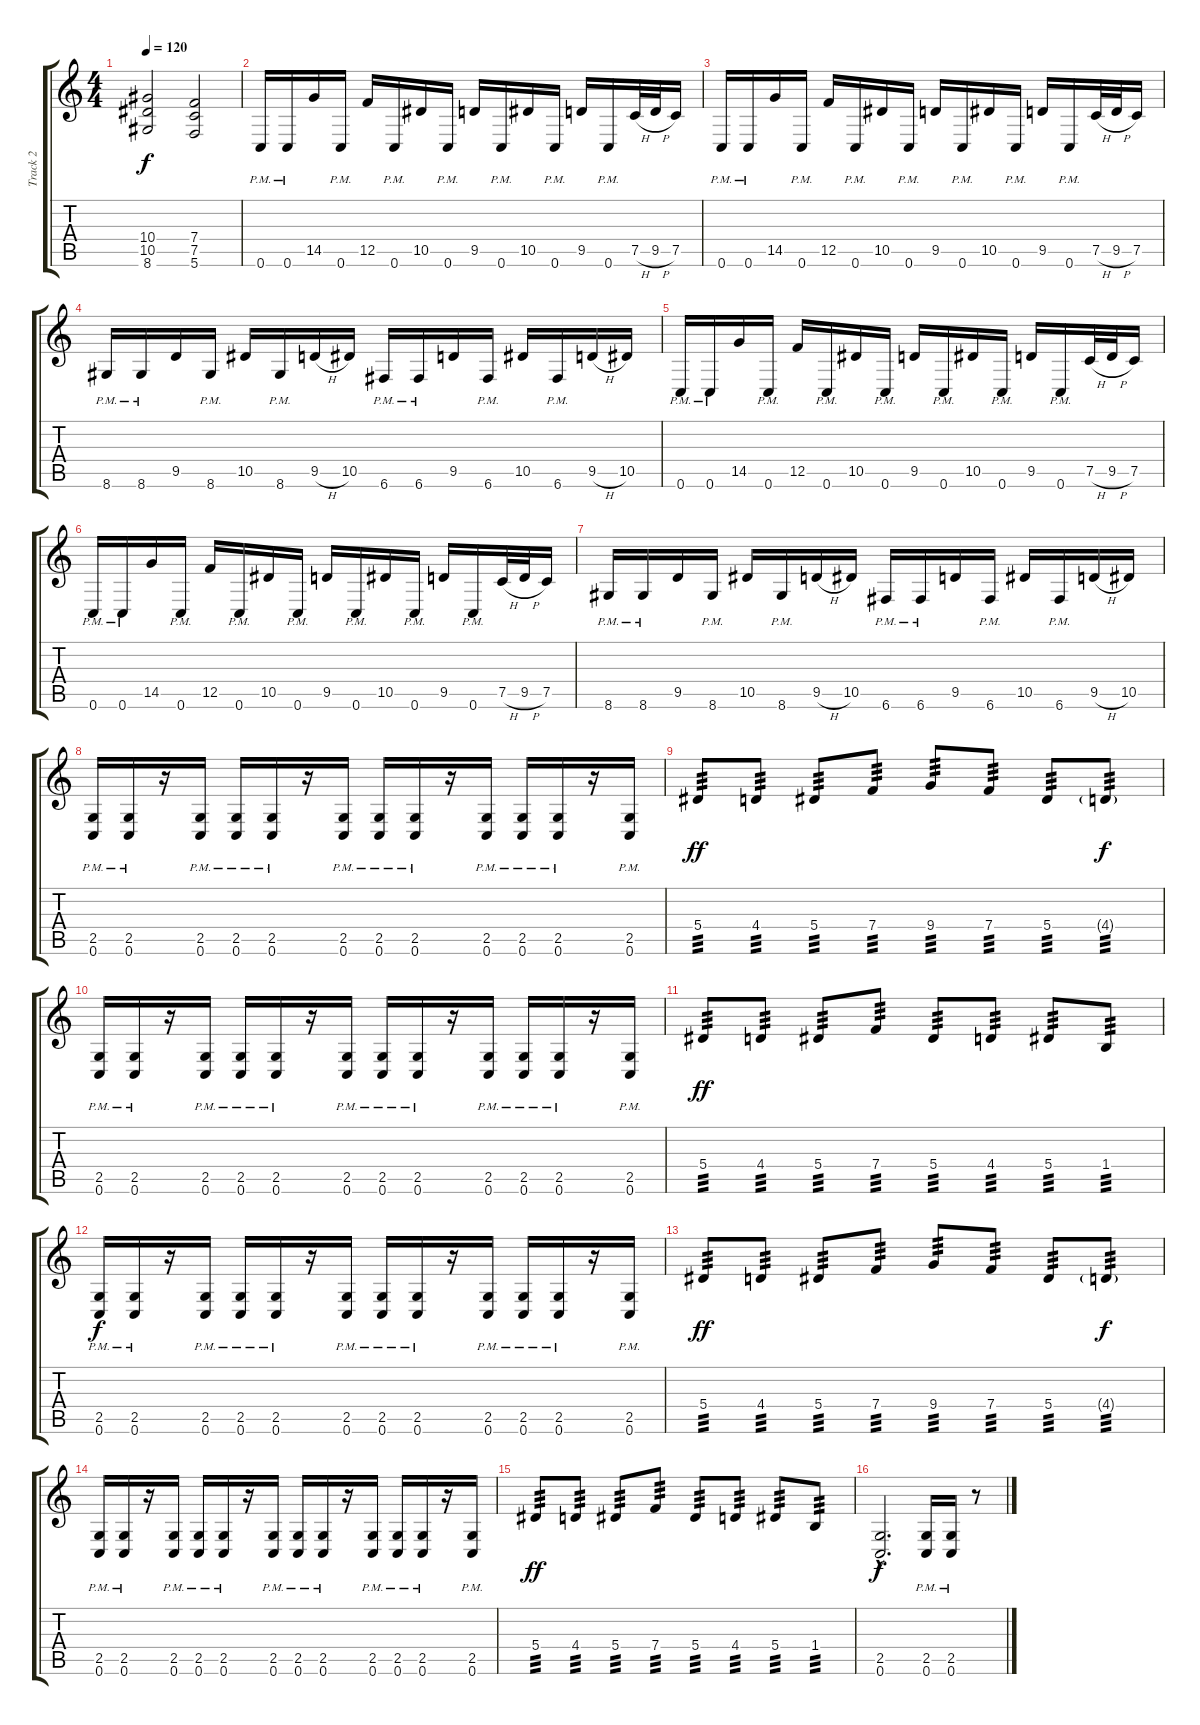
\track ("Track 2" "Track 2") {instrument overdrivenguitar}
\staff {score tabs}
\tuning (C4 G3 Eb3 Bb2 F2 C2) {hide}
\ts (4 4)
\tempo 120
\clef g2
\ks c
(10.4 10.5 8.6).2{dy f instrument overdrivenguitar} (7.4 7.5 5.6).2 |
0.6{pm}.16 0.6{pm}.16 14.5.16 0.6{pm}.16 12.5.16 0.6{pm}.16 10.5.16 0.6{pm}.16 9.5.16 0.6{pm}.16 10.5.16 0.6{pm}.16 9.5.16 0.6{pm}.16 7.5{h}.32 9.5{h}.32 7.5.16 |
0.6{pm}.16 0.6{pm}.16 14.5.16 0.6{pm}.16 12.5.16 0.6{pm}.16 10.5.16 0.6{pm}.16 9.5.16 0.6{pm}.16 10.5.16 0.6{pm}.16 9.5.16 0.6{pm}.16 7.5{h}.32 9.5{h}.32 7.5.16 |
8.6{pm}.16 8.6{pm}.16 9.5.16 8.6{pm}.16 10.5.16 8.6{pm}.16 9.5{h}.16 10.5.16 6.6{pm}.16 6.6{pm}.16 9.5.16 6.6{pm}.16 10.5.16 6.6{pm}.16 9.5{h}.16 10.5.16 |
0.6{pm}.16 0.6{pm}.16 14.5.16 0.6{pm}.16 12.5.16 0.6{pm}.16 10.5.16 0.6{pm}.16 9.5.16 0.6{pm}.16 10.5.16 0.6{pm}.16 9.5.16 0.6{pm}.16 7.5{h}.32 9.5{h}.32 7.5.16 |
0.6{pm}.16 0.6{pm}.16 14.5.16 0.6{pm}.16 12.5.16 0.6{pm}.16 10.5.16 0.6{pm}.16 9.5.16 0.6{pm}.16 10.5.16 0.6{pm}.16 9.5.16 0.6{pm}.16 7.5{h}.32 9.5{h}.32 7.5.16 |
8.6{pm}.16 8.6{pm}.16 9.5.16 8.6{pm}.16 10.5.16 8.6{pm}.16 9.5{h}.16 10.5.16 6.6{pm}.16 6.6{pm}.16 9.5.16 6.6{pm}.16 10.5.16 6.6{pm}.16 9.5{h}.16 10.5.16 |
(2.5{pm} 0.6).16 (2.5{pm} 0.6).16 r.16 (2.5{pm} 0.6).16 (2.5{pm} 0.6).16 (2.5{pm} 0.6).16 r.16 (2.5{pm} 0.6).16 (2.5{pm} 0.6).16 (2.5{pm} 0.6).16 r.16 (2.5{pm} 0.6).16 (2.5{pm} 0.6).16 (2.5{pm} 0.6).16 r.16 (2.5{pm} 0.6).16 |
5.4.8{tp 3 dy ff} 4.4.8{tp 3} 5.4.8{tp 3} 7.4.8{tp 3} 9.4.8{tp 3} 7.4.8{tp 3} 5.4.8{tp 3} 4.4{g}.8{tp 3 dy f} |
(2.5{pm} 0.6).16 (2.5{pm} 0.6).16 r.16 (2.5{pm} 0.6).16 (2.5{pm} 0.6).16 (2.5{pm} 0.6).16 r.16 (2.5{pm} 0.6).16 (2.5{pm} 0.6).16 (2.5{pm} 0.6).16 r.16 (2.5{pm} 0.6).16 (2.5{pm} 0.6).16 (2.5{pm} 0.6).16 r.16 (2.5{pm} 0.6).16 |
5.4.8{tp 3 dy ff} 4.4.8{tp 3} 5.4.8{tp 3} 7.4.8{tp 3} 5.4.8{tp 3} 4.4.8{tp 3} 5.4.8{tp 3} 1.4.8{tp 3} |
(2.5{pm} 0.6).16{dy f} (2.5{pm} 0.6).16 r.16 (2.5{pm} 0.6).16 (2.5{pm} 0.6).16 (2.5{pm} 0.6).16 r.16 (2.5{pm} 0.6).16 (2.5{pm} 0.6).16 (2.5{pm} 0.6).16 r.16 (2.5{pm} 0.6).16 (2.5{pm} 0.6).16 (2.5{pm} 0.6).16 r.16 (2.5{pm} 0.6).16 |
5.4.8{tp 3 dy ff} 4.4.8{tp 3} 5.4.8{tp 3} 7.4.8{tp 3} 9.4.8{tp 3} 7.4.8{tp 3} 5.4.8{tp 3} 4.4{g}.8{tp 3 dy f} |
(2.5{pm} 0.6).16 (2.5{pm} 0.6).16 r.16 (2.5{pm} 0.6).16 (2.5{pm} 0.6).16 (2.5{pm} 0.6).16 r.16 (2.5{pm} 0.6).16 (2.5{pm} 0.6).16 (2.5{pm} 0.6).16 r.16 (2.5{pm} 0.6).16 (2.5{pm} 0.6).16 (2.5{pm} 0.6).16 r.16 (2.5{pm} 0.6).16 |
5.4.8{tp 3 dy ff} 4.4.8{tp 3} 5.4.8{tp 3} 7.4.8{tp 3} 5.4.8{tp 3} 4.4.8{tp 3} 5.4.8{tp 3} 1.4.8{tp 3} |
(2.5{hac} 0.6{hac}).2{d dy f} (2.5{pm} 0.6).16 (2.5{pm} 0.6).16 r.8
